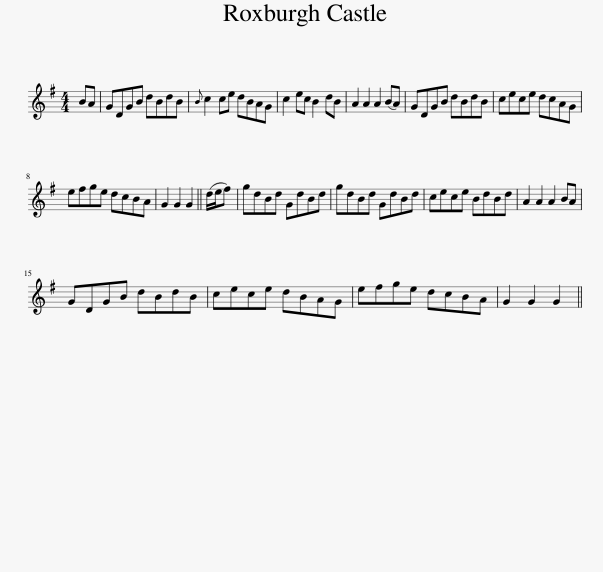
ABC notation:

X:1
L:1/8
M:4/4
I:linebreak $
K:G
V:1 treble
V:1
 BA | GDGB dBdB |{B} c2 ce dBAG | c2 ec B2 dB | A2 A2 A2 (BA) | %5
 GDGB dBdB | cece dcAG |$ efge dcBA | G2 G2 G2 || (d/e/f) | %10
 gdBd GdBd | gdBd GdBd | cece BdBd | A2 A2 A2 BA |$ GDGB dBdB | %15
 cece dBAG | efge dcBA | G2 G2 G2 || %18
